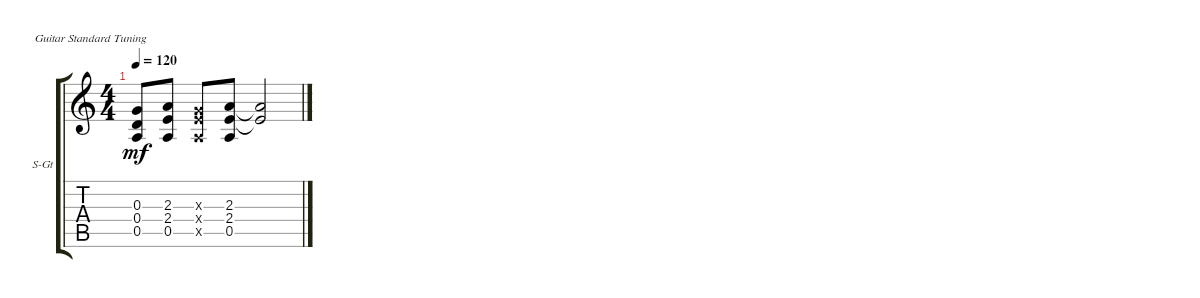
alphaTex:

\defaultSystemsLayout 4
\bracketExtendMode groupsimilarinstruments
\firstSystemTrackNameOrientation horizontal
\otherSystemsTrackNameOrientation horizontal
\track ("Guitar" "S-Gt") {instrument acousticguitarsteel}
\staff {score tabs}
\tuning (E4 B3 G3 D3 A2 E2)
\ts (4 4)
\tempo 120
\clef g2
\ks c
(0.5 0.4 0.3).8{dy mf} (2.3 2.4 0.5).8 (0.5{x} 2.4{x} 0.3{x}).8 (2.3 2.4 0.5).8 (2.4{t} 2.3{t}).2
